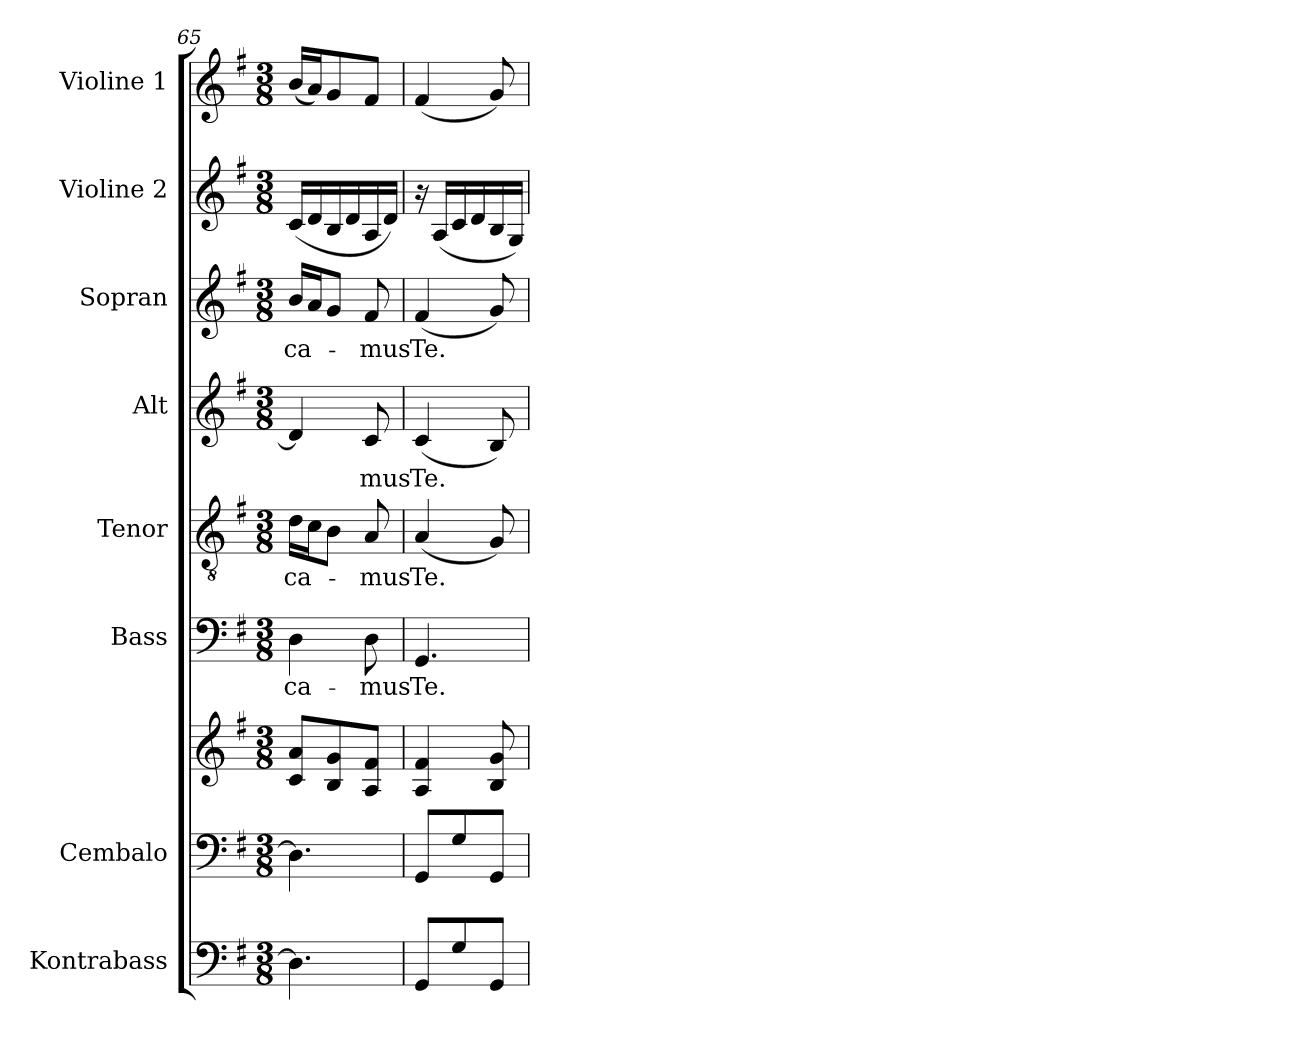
**kern	**kern	**kern	**kern	**text	**kern	**text	**kern	**text	**kern	**text	**kern	**kern
*part8	*part7	*part7	*part6	*part6	*part5	*part5	*part4	*part4	*part3	*part3	*part2	*part1
*staff9	*staff8	*staff7	*staff6	*staff6	*staff5	*staff5	*staff4	*staff4	*staff3	*staff3	*staff2	*staff1
*I"Kontrabass	*I"Cembalo	*	*I"Bass	*	*I"Tenor	*	*I"Alt	*	*I"Sopran	*	*I"Violine 2	*I"Violine 1
*I'Kb.	*I'Cemb.	*	*I'B.	*	*I'T.	*	*I'A.	*	*I'S.	*	*I'Vl. 2	*I'Vl. 1
*clefF4	*clefF4	*clefG2	*clefF4	*	*clefGv2	*	*clefG2	*	*clefG2	*	*clefG2	*clefG2
*ITrd7c12	*	*	*	*	*	*	*	*	*	*	*	*
*k[f#]	*k[f#]	*k[f#]	*k[f#]	*	*k[f#]	*	*k[f#]	*	*k[f#]	*	*k[f#]	*k[f#]
*G:	*G:	*G:	*G:	*	*G:	*	*G:	*	*G:	*	*G:	*G:
*M3/8	*M3/8	*M3/8	*M3/8	*	*M3/8	*	*M3/8	*	*M3/8	*	*M3/8	*M3/8
=65	=65	=65	=65	=65	=65	=65	=65	=65	=65	=65	=65	=65
!	!	!	!	!LO:LY:b	!	!LO:LY:b	!	!	!	!LO:LY:b	!	!
4.DD\]	4.D\]	8c/ 8a/L	4D\	-ca-	16d\LL	-ca-	4d/]	.	16b/LL	-ca-	(<16c/LL	(<16b/LL
.	.	.	.	.	16c\J	.	.	.	16a/J	.	16d/	16a/J)
.	.	8B/ 8g/	.	.	8B\J	.	.	.	8g/J	.	16B/	8g/
.	.	.	.	.	.	.	.	.	.	.	16d/	.
!	!	!	!	!LO:LY:b	!	!LO:LY:b	!	!LO:LY:b	!	!LO:LY:b	!	!
.	.	8A/ 8f#/J	8D\	-mus	8A/	-mus	8c/	-mus	8f#/	-mus	16A/	8f#/J
.	.	.	.	.	.	.	.	.	.	.	16d/JJ)	.
!!LO:PB:g=z
=66	=66	=66	=66	=66	=66	=66	=66	=66	=66	=66	=66	=66
!	!	!	!	!LO:LY:b	!	!LO:LY:b	!	!LO:LY:b	!	!LO:LY:b	!	!
8GGG/L	8GG/L	4A/ 4f#/	4.GG/	Te.	(<4A/	Te.	(<4c/	Te.	(<4f#/	Te.	16r	(<4f#/
.	.	.	.	.	.	.	.	.	.	.	(<16A/LL	.
8GG/	8G/	.	.	.	.	.	.	.	.	.	16c/	.
.	.	.	.	.	.	.	.	.	.	.	16d/	.
8GGG/J	8GG/J	8B/ 8g/	.	.	8G/)	.	8B/)	.	8g/)	.	16B/	8g/)
.	.	.	.	.	.	.	.	.	.	.	16G/JJ)	.
=	=	=	=	=	=	=	=	=	=	=	=	=
*-	*-	*-	*-	*-	*-	*-	*-	*-	*-	*-	*-	*-
